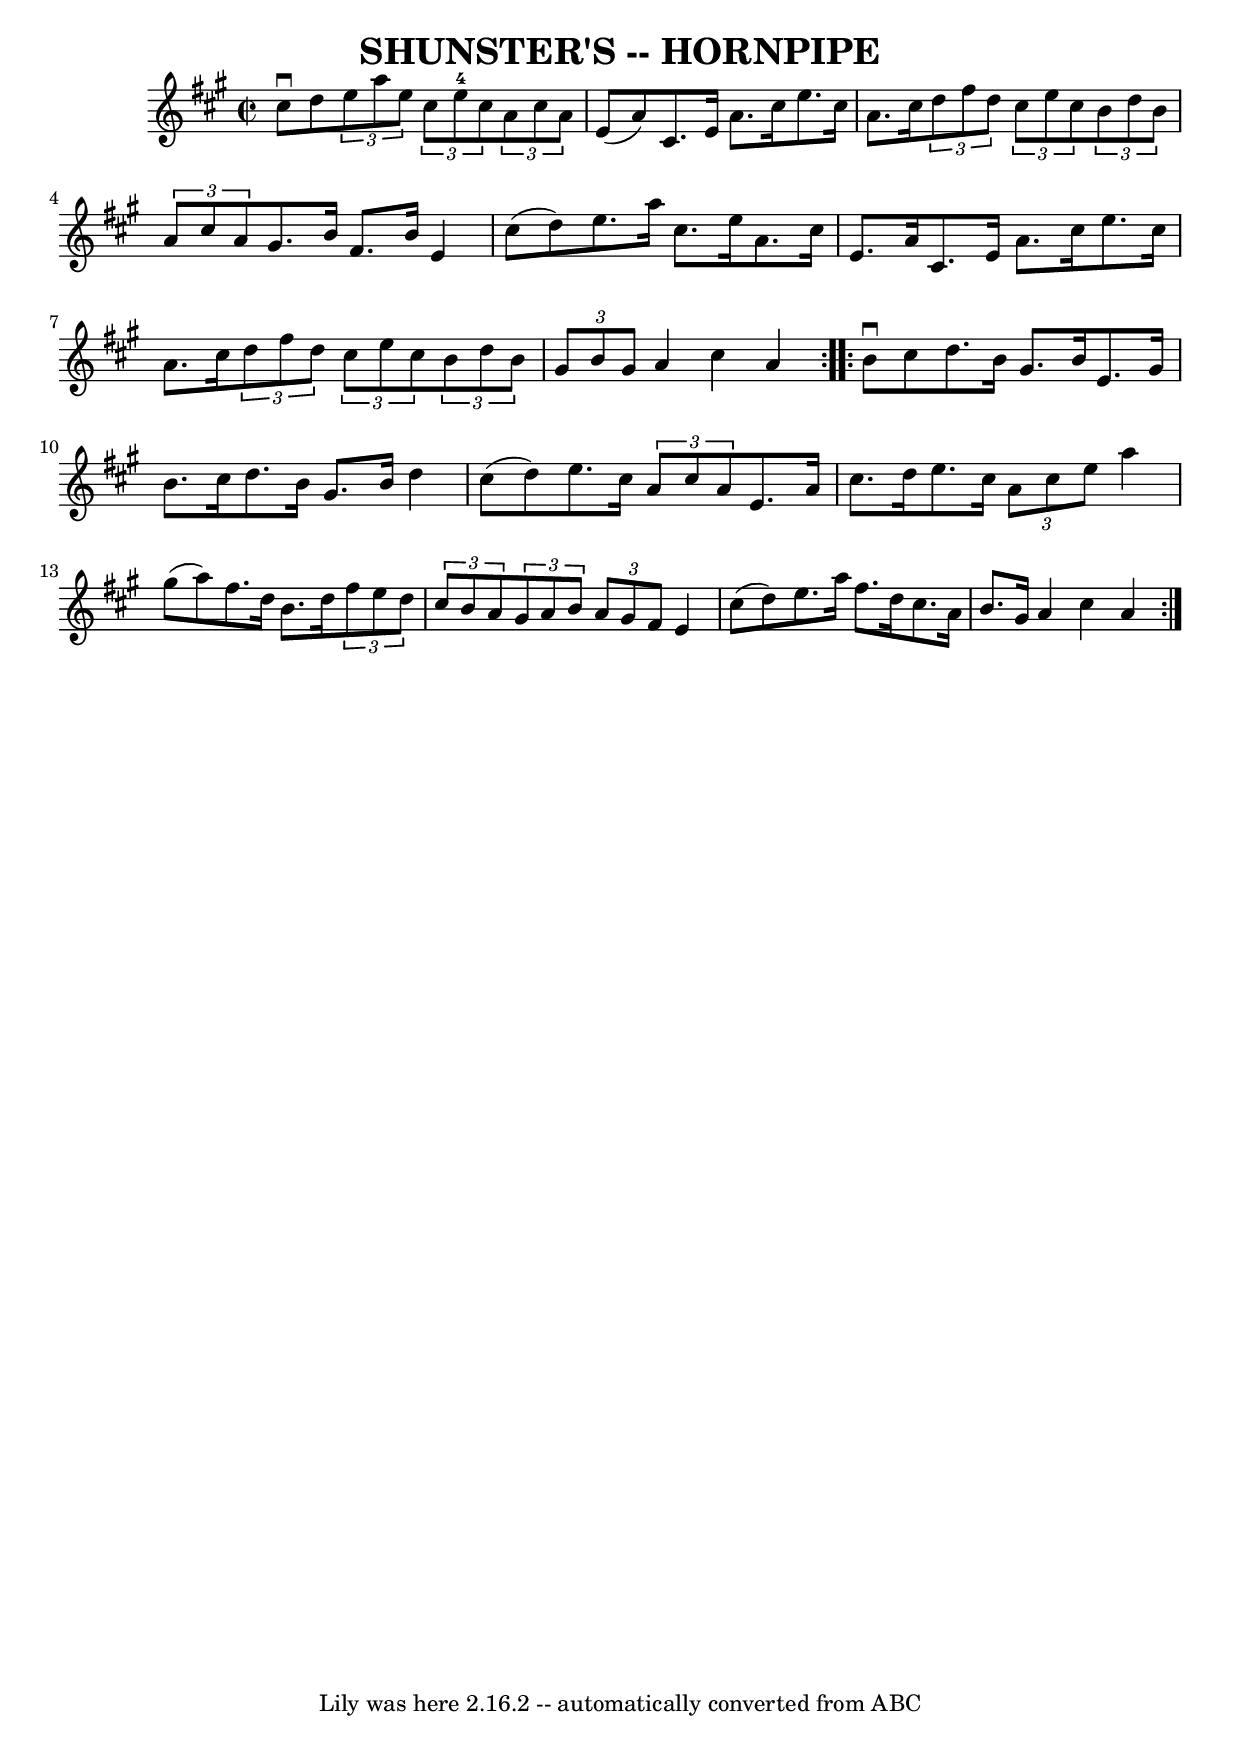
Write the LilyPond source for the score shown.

\version "2.16.2"
\include "Mammoth.ily"
\header {
  %% book = "Ryan's Mammoth Collection of Fiddle Tunes"
 crossRefNumber = "1"
 footnotes = ""
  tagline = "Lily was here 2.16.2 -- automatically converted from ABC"
  title = "SHUNSTER'S -- HORNPIPE"

}
voicedefault =  {



  \repeat volta 2 {

    \override Staff.TimeSignature #'style = #'C
    \time 2/2 
    \key a \major cs''8^\downbow d''8         |
    
    \times 2/3 { e''8 a''8 e''8  
	       }   \times 2/3 { cs''8 e''8-4   
				cs''8  
			      }   \times 2/3 { a'8 cs''8 a'8   					     } e'8 (a'8)    |
 cs'8. e'16 a'8. cs''16 e''8. cs''16 a'8. cs''16        |
    \times 2/3 { d''8 fs''8 d''8  
	       }   \times 2/3 { cs''8   
				e''8 cs''8  
			      }   \times 2/3 { b'8 d''8 b'8  
					     }   \times 2/3 { a'8  
							 cs''8 a'8   							    }    |
 gs'8. b'16 fs'8. b'16 e'4 cs''8 (d''8)   |  |
 e''8. a''16 cs''8. e''16 a'8. cs''16 e'8. a'16     |
 cs'8. e'16 a'8. cs''16 e''8. cs''16 a'8. cs''16         |
    \times 2/3 {  
 d''8 fs''8 d''8  
    }   \times 2/3 { cs''8 e''8 cs''8  
		   }   
    \times 2/3 { b'8 d''8 b'8  
	       }   \times 2/3 { gs'8 b'8 gs'8   			      }    |
 a'4 cs''4 a'4    
  }     
  \repeat volta 2 {
 b'8^\downbow cs''8         |
 d''8. b'16 gs'8. b'16 e'8. gs'16 b'8. cs''16     |
 d''8. b'16 gs'8. b'16 d''4 cs''8 (d''8)       |
 e''8. cs''16    \times 2/3 { a'8 cs''8  
				 a'8   				} e'8. a'16 cs''8. d''16     |
 e''8. cs''16    
    \times 2/3 { a'8 cs''8 e''8   	       } a''4 gs''8 (a''8)    |  |
 fs''8. d''16 b'8. d''16    \times 2/3 {   
 fs''8 e''8 d''8  
    }   \times 2/3 { cs''8 b'8 a'8   		   }    |
    
    \times 2/3 { gs'8 a'8 b'8  
	       }   \times 2/3 { a'8 gs'8 fs'8  
			      } e'4 cs''8 (d''8)        |
 e''8. a''16 fs''8. d''16 cs''8. a'16 b'8. gs'16     |
 a'4 cs''4 a'4   
    
  }   

}

\score{
  <<

    \context Staff="default"
    {
      \voicedefault 
      
    }

  >>
  \layout {
    
  }
  \midi {
  }

}
